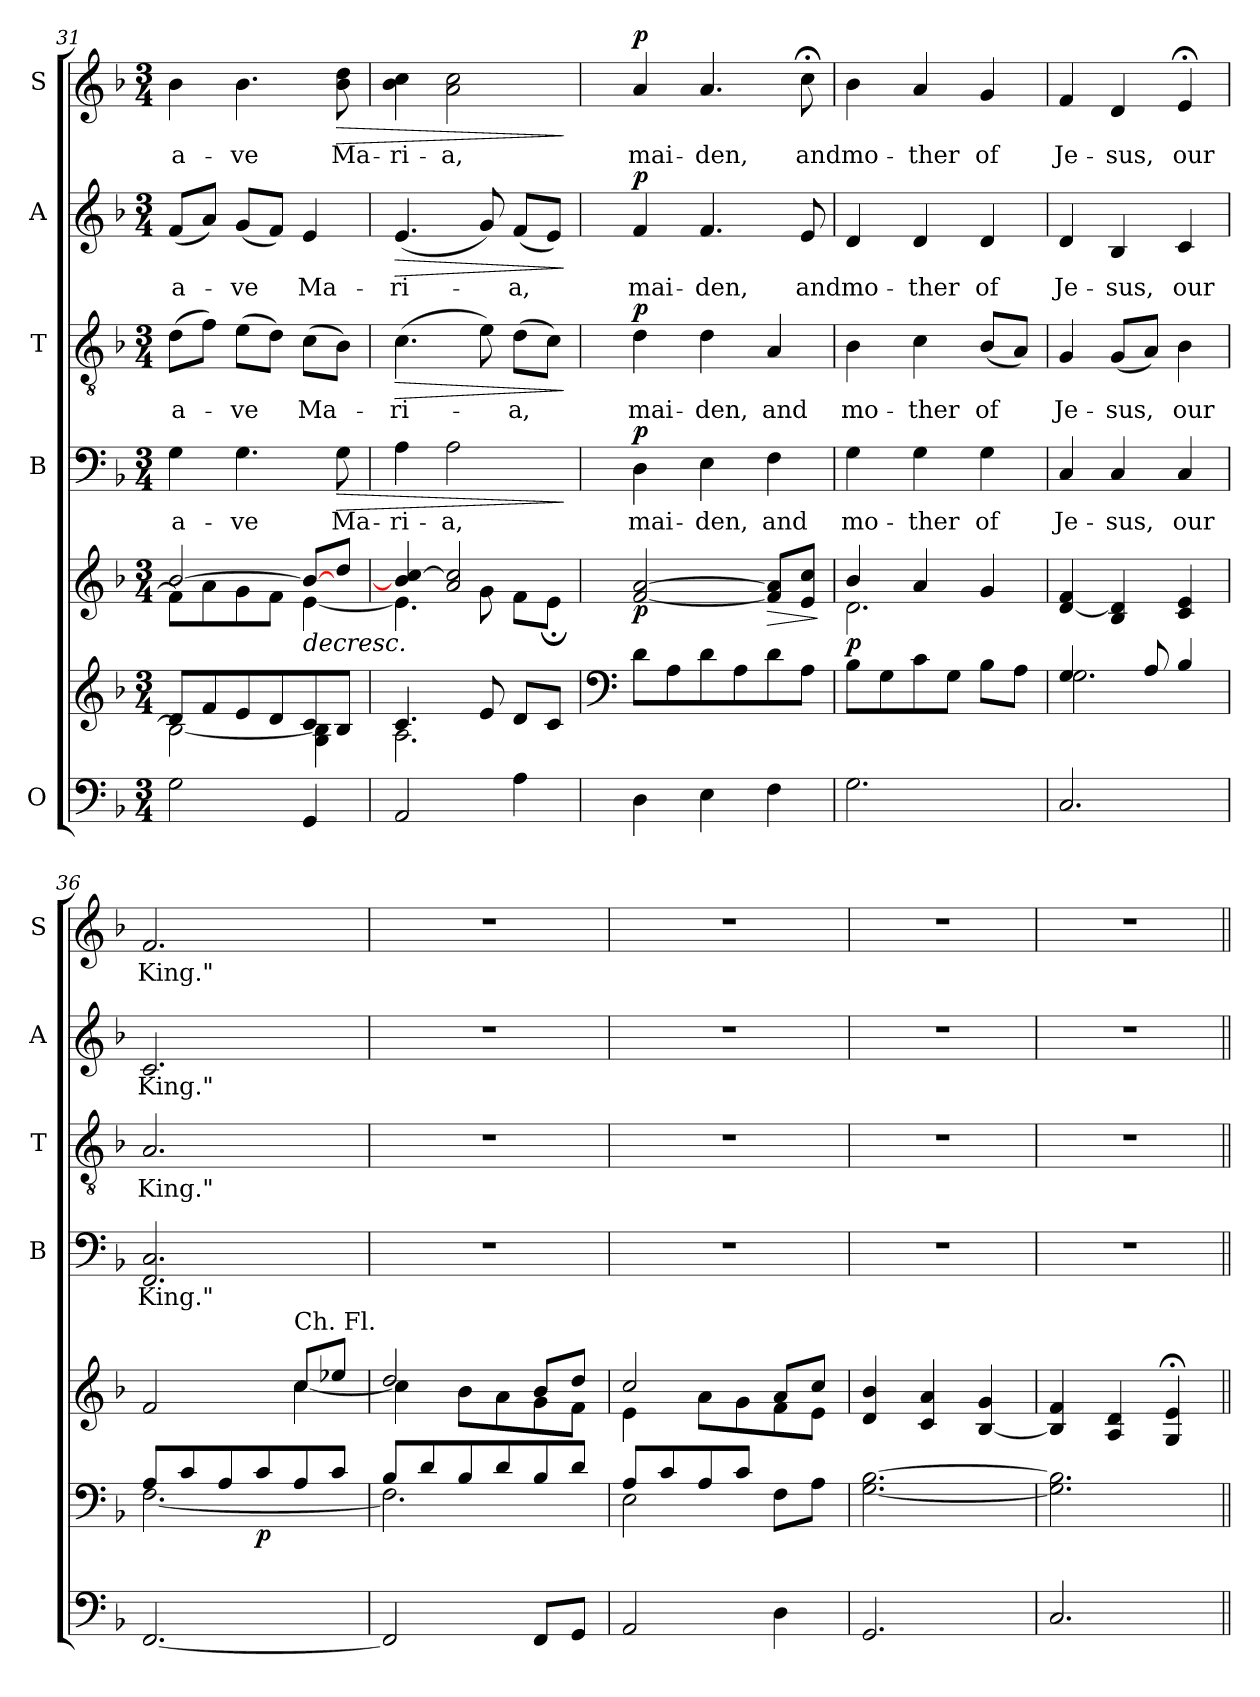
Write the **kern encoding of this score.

**kern	**kern	**kern	**dynam	**kern	**text	**dynam	**kern	**text	**dynam	**kern	**text	**dynam	**kern	**text	**dynam
*part5	*part5	*part5	*part5	*part4	*part4	*part4	*part3	*part3	*part3	*part2	*part2	*part2	*part1	*part1	*part1
*staff7	*staff6	*staff5	*staff5/6/7	*staff4	*staff4	*staff4	*staff3	*staff3	*staff3	*staff2	*staff2	*staff2	*staff1	*staff1	*staff1
*I"O	*	*	*	*I"B	*	*	*I"T	*	*	*I"A	*	*	*I"S	*	*
*	*	*	*	*I'B	*	*	*I'T	*	*	*I'A	*	*	*I'S	*	*
!!LO:PB:g=z
*clefF4	*clefG2	*clefG2	*	*clefF4	*	*	*clefGv2	*	*	*clefG2	*	*	*clefG2	*	*
*k[b-]	*k[b-]	*k[b-]	*	*k[b-]	*	*	*k[b-]	*	*	*k[b-]	*	*	*k[b-]	*	*
*M3/4	*M3/4	*M3/4	*	*M3/4	*	*	*M3/4	*	*	*M3/4	*	*	*M3/4	*	*
=31	=31	=31	=31	=31	=31	=31	=31	=31	=31	=31	=31	=31	=31	=31	=31
*	*^	*^	*	*	*	*	*	*	*	*	*	*	*	*	*
!	!	!	!	!	!	!	!LO:LY:b	!	!	!LO:LY:b	!	!	!LO:LY:b	!	!	!LO:LY:b	!
2G\	8d/L	2B-\_	[2b-/	8f\L]	.	4G\	a-	.	(8d\L	a-	.	(8f/L	a-	.	4b-\	a-	.
.	8f/	.	.	8a\	.	.	.	.	8f\J)	.	.	8a/J)	.	.	.	.	.
!	!	!	!	!	!	!	!LO:LY:b	!	!	!LO:LY:b	!	!	!LO:LY:b	!	!	!LO:LY:b	!
.	8e/	.	.	8g\	.	4.G\	-ve	.	(8e\L	-ve	.	(8g/L	-ve	.	4.b-\	-ve	.
.	8d/	.	.	8f\J	.	.	.	.	8d\J)	.	.	8f/J)	.	.	.	.	.
!	!	!	!	!	!LO:HP:b	!	!	!	!	!LO:LY:b	!	!	!LO:LY:b	!	!	!	!
4GG/	8c/	4G\ 4B-\]	8b-/L_	[4e\	>	.	.	.	(8c\L	Ma-	.	4e/	Ma-	.	.	.	.
!	!	!	!	!	!	!	!LO:LY:b	!LO:HP:b	!	!	!	!	!	!	!	!LO:LY:b	!LO:HP:b
.	8B-/J	.	8dd/J	.	.	8G\	Ma-	>	8B-\J)	.	.	.	.	.	8b-\ 8dd\	Ma-	>
=32	=32	=32	=32	=32	=32	=32	=32	=32	=32	=32	=32	=32	=32	=32	=32	=32	=32
!	!	!	!	!	!	!	!LO:LY:b	!	!	!LO:LY:b	!LO:HP:b	!	!LO:LY:b	!LO:HP:b	!	!LO:LY:b	!
2AA/	4.c/	2.A\	4b-/] [4cc/	4.e\]	.	4A\	-ri-	.	(4.c\	-ri-	>	(4.e/	-ri-	>	4b-\ 4cc\	-ri-	.
!	!	!	!	!	!	!	!LO:LY:b	!	!	!	!	!	!	!	!	!LO:LY:b	!
.	.	.	2a/ 2cc/]	.	.	2A\	-a,	.	.	.	.	.	.	.	2a\ 2cc\	-a,	.
.	8e/	.	.	8g\	.	.	.	.	8e\)	.	.	8g/)	.	.	.	.	.
!	!	!	!	!	!	!	!	!	!	!LO:LY:b	!	!	!LO:LY:b	!	!	!	!
4A\	8d/L	.	.	8f\L	.	.	.	.	(8d\L	-a,	.	(8f/L	-a,	.	.	.	.
.	8c/J	.	.	8e;\J	.	.	.	.	8c\J)	.	.	8e/J)	.	.	.	.	.
*	*v	*v	*	*	*	*	*	*	*	*	*	*	*	*	*	*	*
*	*	*v	*v	*	*	*	*	*	*	*	*	*	*	*	*	*
.	.	.	.	.	.	]	.	.	]	.	.	]	.	.	]
=33	=33	=33	=33	=33	=33	=33	=33	=33	=33	=33	=33	=33	=33	=33	=33
*	*clefF4	*	*	*	*	*	*	*	*	*	*	*	*	*	*
!	!	!	!LO:DY:b	!	!LO:LY:b	!LO:DY:a	!	!LO:LY:b	!LO:DY:a	!	!LO:LY:b	!LO:DY:a	!	!LO:LY:b	!LO:DY:a
4D\	8d\L	[2f/ [2a/	p	4D\	mai-	p	4d\	mai-	p	4f/	mai-	p	4a/	mai-	p
.	8A\	.	.	.	.	.	.	.	.	.	.	.	.	.	.
!	!	!	!	!	!LO:LY:b	!	!	!LO:LY:b	!	!	!LO:LY:b	!	!	!LO:LY:b	!
4E\	8d\	.	.	4E\	-den,	.	4d\	-den,	.	4.f/	-den,	.	4.a/	-den,	.
.	8A\	.	.	.	.	.	.	.	.	.	.	.	.	.	.
!	!	!	!LO:HP:b	!	!LO:LY:b	!	!	!LO:LY:b	!	!	!	!	!	!	!
4F\	8d\	8f/] 8a/]L	>	4F\	and	.	4A/	and	.	.	.	.	.	.	.
!	!	!	!	!	!	!	!	!	!	!	!LO:LY:b	!	!	!LO:LY:b	!
.	8A\J	8e/ 8cc/J	.	.	.	.	.	.	.	8e/	and	.	8cc;<\	and	.
.	.	.	]	.	.	.	.	.	.	.	.	.	.	.	.
=34	=34	=34	=34	=34	=34	=34	=34	=34	=34	=34	=34	=34	=34	=34	=34
*	*	*^	*	*	*	*	*	*	*	*	*	*	*	*	*
!	!	!	!	!LO:DY:b	!	!LO:LY:b	!	!	!LO:LY:b	!	!	!LO:LY:b	!	!	!LO:LY:b	!
2.G\	8B-\L	4b-/	2.d\	p	4G\	mo-	.	4B-\	mo-	.	4d/	mo-	.	4b-\	mo-	.
.	8G\	.	.	.	.	.	.	.	.	.	.	.	.	.	.	.
!	!	!	!	!	!	!LO:LY:b	!	!	!LO:LY:b	!	!	!LO:LY:b	!	!	!LO:LY:b	!
.	8c\	4a/	.	.	4G\	-ther	.	4c\	-ther	.	4d/	-ther	.	4a/	-ther	.
.	8G\J	.	.	.	.	.	.	.	.	.	.	.	.	.	.	.
!	!	!	!	!	!	!LO:LY:b	!	!	!LO:LY:b	!	!	!LO:LY:b	!	!	!LO:LY:b	!
.	8B-\L	4g/	.	.	4G\	of	.	(8B-/L	of	.	4d/	of	.	4g/	of	.
.	8A\J	.	.	.	.	.	.	8A/J)	.	.	.	.	.	.	.	.
*	*	*v	*v	*	*	*	*	*	*	*	*	*	*	*	*	*
=35	=35	=35	=35	=35	=35	=35	=35	=35	=35	=35	=35	=35	=35	=35	=35
*	*^	*	*	*	*	*	*	*	*	*	*	*	*	*	*
!	!	!	!	!	!	!LO:LY:b	!	!	!LO:LY:b	!	!	!LO:LY:b	!	!	!LO:LY:b	!
2.C/	4.G/	2.G\	[4d/ 4f/	.	4C/	Je-	.	4G/	Je-	.	4d/	Je-	.	4f/	Je-	.
!	!	!	!	!	!	!LO:LY:b	!	!	!LO:LY:b	!	!	!LO:LY:b	!	!	!LO:LY:b	!
.	.	.	4B-/ 4d/]	.	4C/	-sus,	.	(8G/L	-sus,	.	4B-/	-sus,	.	4d/	-sus,	.
.	8A/	.	.	.	.	.	.	8A/J)	.	.	.	.	.	.	.	.
!	!	!	!	!	!	!LO:LY:b	!	!	!LO:LY:b	!	!	!LO:LY:b	!	!	!LO:LY:b	!
.	4B-/	.	4c/ 4e/	.	4C/	our	.	4B-\	our	.	4c/	our	.	4e;</	our	.
!!LO:LB:g=z
=36	=36	=36	=36	=36	=36	=36	=36	=36	=36	=36	=36	=36	=36	=36	=36	=36
*	*	*	*^	*	*	*	*	*	*	*	*	*	*	*	*	*
!	!	!	!	!	!	!	!LO:LY:b	!	!	!LO:LY:b	!	!	!LO:LY:b	!	!	!LO:LY:b	!
[2.FF/	8A/L	[2.F\	2f/	2ryy	.	2.FF/ 2.C/	King."	.	2.A/	King."	.	2.c/	King."	.	2.f/	King."	.
.	8c/	.	.	.	.	.	.	.	.	.	.	.	.	.	.	.	.
.	8A/	.	.	.	.	.	.	.	.	.	.	.	.	.	.	.	.
!	!	!	!	!	!LO:DY:n=1:b=2	!	!	!	!	!	!	!	!	!	!	!	!
.	8c/	.	.	.	] p	.	.	.	.	.	.	.	.	.	.	.	.
!	!	!	!LO:TX:a:t=Ch. Fl.	!	!	!	!	!	!	!	!	!	!	!	!	!	!
.	8A/	.	8cc/L	[4cc\	.	.	.	.	.	.	.	.	.	.	.	.	.
.	8c/J	.	8ee-X/J	.	.	.	.	.	.	.	.	.	.	.	.	.	.
=37	=37	=37	=37	=37	=37	=37	=37	=37	=37	=37	=37	=37	=37	=37	=37	=37	=37
2FF/]	8B-/L	2.F\]	2dd/	4cc\]	.	2.r	.	.	2.r	.	.	2.r	.	.	2.r	.	.
.	8d/	.	.	.	.	.	.	.	.	.	.	.	.	.	.	.	.
.	8B-/	.	.	8b-\L	.	.	.	.	.	.	.	.	.	.	.	.	.
.	8d/	.	.	8a\	.	.	.	.	.	.	.	.	.	.	.	.	.
8FF/L	8B-/	.	8b-/L	8g\	.	.	.	.	.	.	.	.	.	.	.	.	.
8GG/J	8d/J	.	8dd/J	8f\J	.	.	.	.	.	.	.	.	.	.	.	.	.
=38	=38	=38	=38	=38	=38	=38	=38	=38	=38	=38	=38	=38	=38	=38	=38	=38	=38
2AA/	8A/L	2E\	2cc/	4e\	.	2.r	.	.	2.r	.	.	2.r	.	.	2.r	.	.
.	8c/	.	.	.	.	.	.	.	.	.	.	.	.	.	.	.	.
.	8A/	.	.	8a\L	.	.	.	.	.	.	.	.	.	.	.	.	.
.	8c/J	.	.	8g\	.	.	.	.	.	.	.	.	.	.	.	.	.
4D\	8F\L	4ryy	8a/L	8f\	.	.	.	.	.	.	.	.	.	.	.	.	.
.	8A\J	.	8cc/J	8e\J	.	.	.	.	.	.	.	.	.	.	.	.	.
*	*v	*v	*	*	*	*	*	*	*	*	*	*	*	*	*	*	*
*	*	*v	*v	*	*	*	*	*	*	*	*	*	*	*	*	*
=39	=39	=39	=39	=39	=39	=39	=39	=39	=39	=39	=39	=39	=39	=39	=39
2.GG/	[2.G\ [2.B-\	4d/ 4b-/	.	2.r	.	.	2.r	.	.	2.r	.	.	2.r	.	.
.	.	4c/ 4a/	.	.	.	.	.	.	.	.	.	.	.	.	.
.	.	[4B-/ 4g/	.	.	.	.	.	.	.	.	.	.	.	.	.
=40	=40	=40	=40	=40	=40	=40	=40	=40	=40	=40	=40	=40	=40	=40	=40
2.C/	2.G\] 2.B-\]	4B-/] 4f/	.	2.r	.	.	2.r	.	.	2.r	.	.	2.r	.	.
.	.	4A/ 4d/	.	.	.	.	.	.	.	.	.	.	.	.	.
.	.	4G/;< 4e/;<	.	.	.	.	.	.	.	.	.	.	.	.	.
=||	=||	=||	=||	=||	=||	=||	=||	=||	=||	=||	=||	=||	=||	=||	=||
*-	*-	*-	*-	*-	*-	*-	*-	*-	*-	*-	*-	*-	*-	*-	*-
